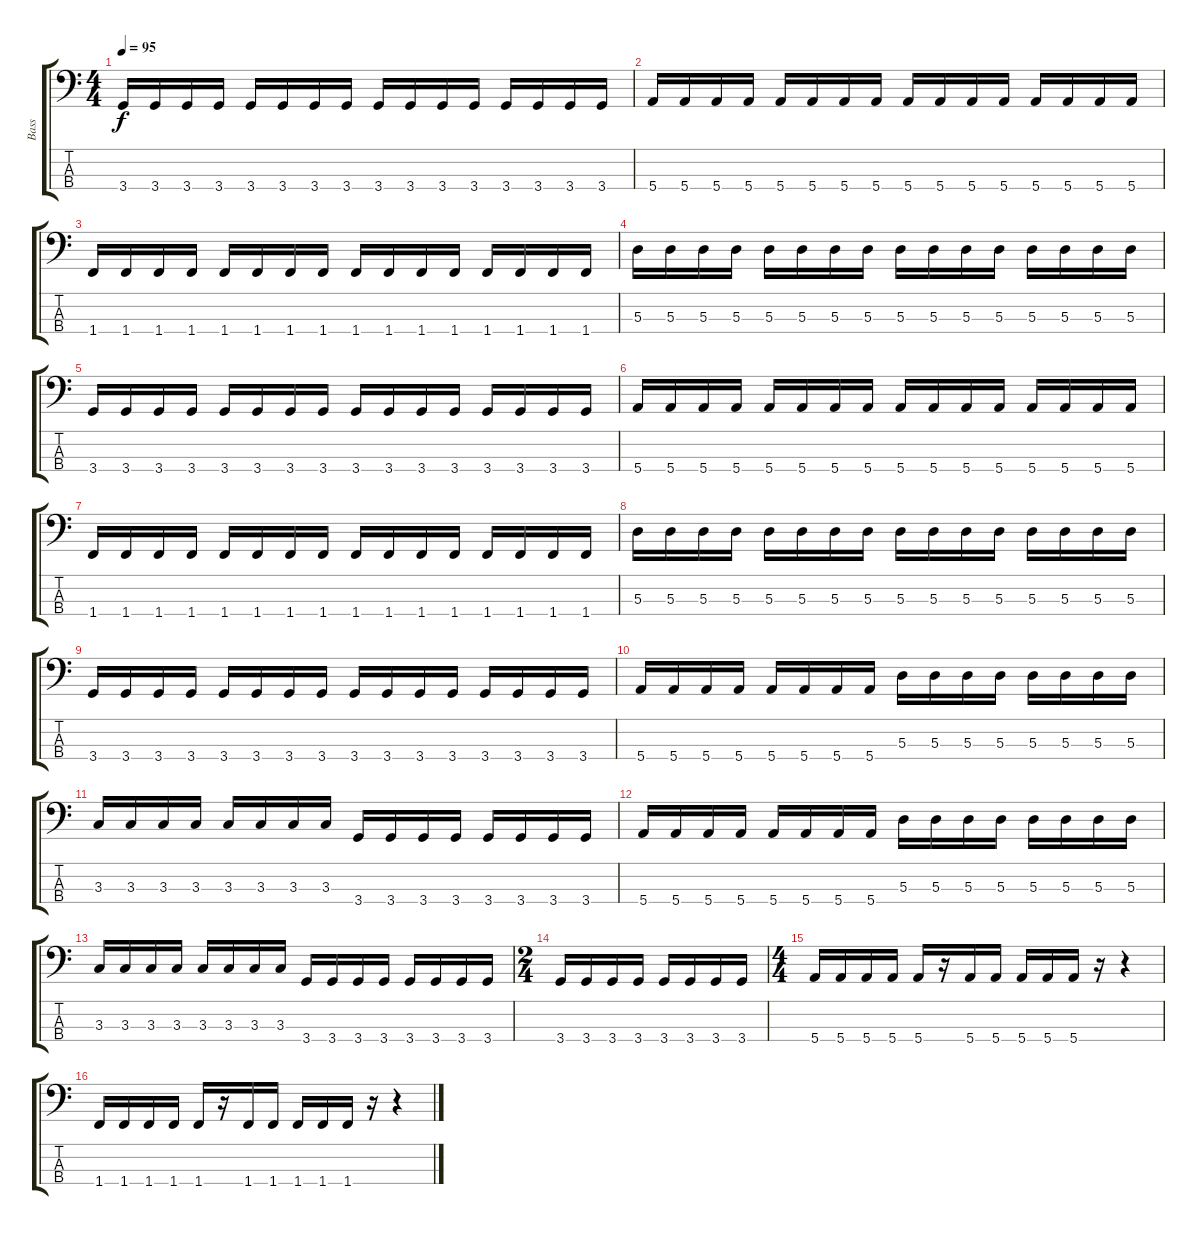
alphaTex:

\track ("Bass" "Bass") {instrument slapbass2}
\staff {score tabs}
\tuning (G2 D2 A1 E1) {hide}
\ts (4 4)
\tempo 95
\clef f4
\ks c
3.4.16{dy f} 3.4.16 3.4.16 3.4.16 3.4.16 3.4.16 3.4.16 3.4.16 3.4.16 3.4.16 3.4.16 3.4.16 3.4.16 3.4.16 3.4.16 3.4.16 |
5.4.16 5.4.16 5.4.16 5.4.16 5.4.16 5.4.16 5.4.16 5.4.16 5.4.16 5.4.16 5.4.16 5.4.16 5.4.16 5.4.16 5.4.16 5.4.16 |
1.4.16 1.4.16 1.4.16 1.4.16 1.4.16 1.4.16 1.4.16 1.4.16 1.4.16 1.4.16 1.4.16 1.4.16 1.4.16 1.4.16 1.4.16 1.4.16 |
5.3.16 5.3.16 5.3.16 5.3.16 5.3.16 5.3.16 5.3.16 5.3.16 5.3.16 5.3.16 5.3.16 5.3.16 5.3.16 5.3.16 5.3.16 5.3.16 |
3.4.16 3.4.16 3.4.16 3.4.16 3.4.16 3.4.16 3.4.16 3.4.16 3.4.16 3.4.16 3.4.16 3.4.16 3.4.16 3.4.16 3.4.16 3.4.16 |
5.4.16 5.4.16 5.4.16 5.4.16 5.4.16 5.4.16 5.4.16 5.4.16 5.4.16 5.4.16 5.4.16 5.4.16 5.4.16 5.4.16 5.4.16 5.4.16 |
1.4.16 1.4.16 1.4.16 1.4.16 1.4.16 1.4.16 1.4.16 1.4.16 1.4.16 1.4.16 1.4.16 1.4.16 1.4.16 1.4.16 1.4.16 1.4.16 |
5.3.16 5.3.16 5.3.16 5.3.16 5.3.16 5.3.16 5.3.16 5.3.16 5.3.16 5.3.16 5.3.16 5.3.16 5.3.16 5.3.16 5.3.16 5.3.16 |
3.4.16 3.4.16 3.4.16 3.4.16 3.4.16 3.4.16 3.4.16 3.4.16 3.4.16 3.4.16 3.4.16 3.4.16 3.4.16 3.4.16 3.4.16 3.4.16 |
5.4.16 5.4.16 5.4.16 5.4.16 5.4.16 5.4.16 5.4.16 5.4.16 5.3.16 5.3.16 5.3.16 5.3.16 5.3.16 5.3.16 5.3.16 5.3.16 |
3.3.16 3.3.16 3.3.16 3.3.16 3.3.16 3.3.16 3.3.16 3.3.16 3.4.16 3.4.16 3.4.16 3.4.16 3.4.16 3.4.16 3.4.16 3.4.16 |
5.4.16 5.4.16 5.4.16 5.4.16 5.4.16 5.4.16 5.4.16 5.4.16 5.3.16 5.3.16 5.3.16 5.3.16 5.3.16 5.3.16 5.3.16 5.3.16 |
3.3.16 3.3.16 3.3.16 3.3.16 3.3.16 3.3.16 3.3.16 3.3.16 3.4.16 3.4.16 3.4.16 3.4.16 3.4.16 3.4.16 3.4.16 3.4.16 |
\ts (2 4)
3.4.16 3.4.16 3.4.16 3.4.16 3.4.16 3.4.16 3.4.16 3.4.16 |
\ts (4 4)
5.4.16 5.4.16 5.4.16 5.4.16 5.4.16 r.16 5.4.16 5.4.16 5.4.16 5.4.16 5.4.16 r.16 r.4 |
1.4.16 1.4.16 1.4.16 1.4.16 1.4.16 r.16 1.4.16 1.4.16 1.4.16 1.4.16 1.4.16 r.16 r.4
